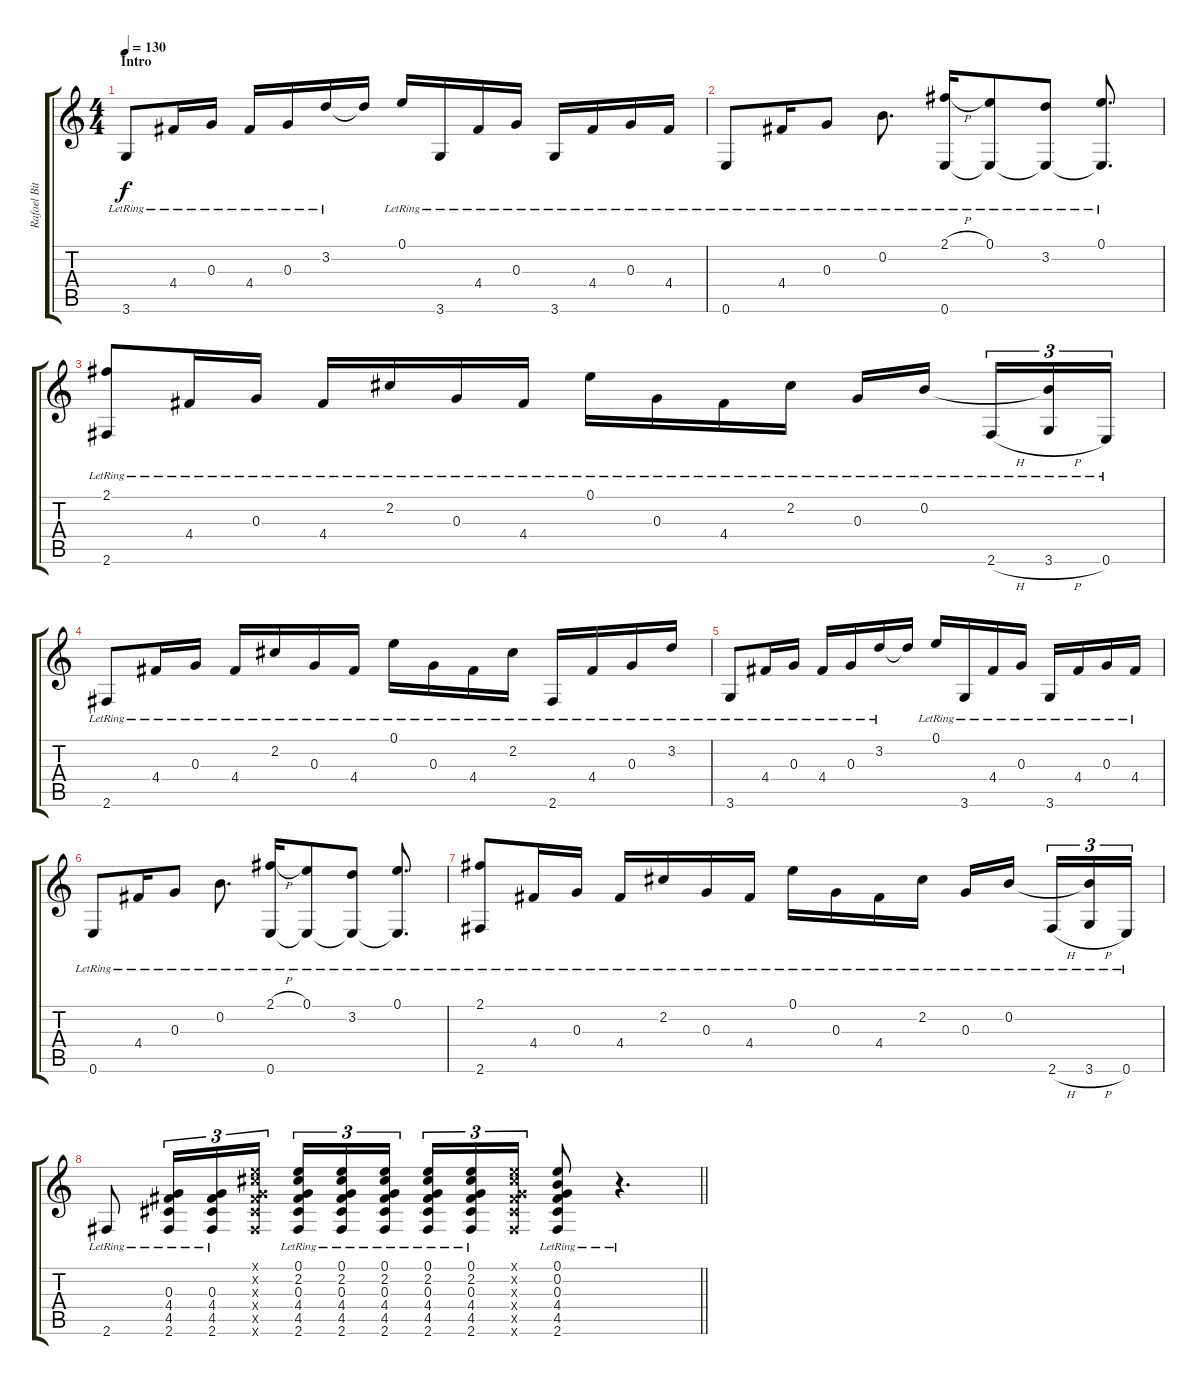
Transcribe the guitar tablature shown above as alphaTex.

\track ("Rafael Bittencourt" "Rafael Bit") {instrument acousticguitarnylon}
\staff {score tabs}
\tuning (E4 B3 G3 D3 A2 E2) {hide}
\ts (4 4)
\section ("" "Intro")
\tempo 130
\clef g2
\ks c
3.6{lr}.8{dy f} 4.4{lr}.16 0.3{lr}.16 4.4{lr}.16 0.3{lr}.16 3.2{lr}.16 3.2{t}.16 0.1{lr}.16 3.6{lr}.16 4.4{lr}.16 0.3{lr}.16 3.6{lr}.16 4.4{lr}.16 0.3{lr}.16 4.4{lr}.16 |
0.6{lr}.8 4.4{lr}.16 0.3{lr}.8 0.2{lr}.8{d} (2.1{h lr} 0.6).16 (0.1{lr} 0.6{t}).8 (3.2{lr} 0.6{t}).8 (0.1{lr} 0.6{t}).8{d} |
(2.1 2.6{lr}).8 4.4{lr}.16 0.3{lr}.16 4.4{lr}.16 2.2{lr}.16 0.3{lr}.16 4.4{lr}.16 0.1{lr}.16 0.3{lr}.16 4.4{lr}.16 2.2{lr}.16 0.3{lr}.16 0.2{lr}.16{beam splitsecondary} 2.6{h lr}.16{tu (3 2)} (0.2{t} 3.6{h lr}).16{tu (3 2)} 0.6{lr}.16{tu (3 2)} |
2.6{lr}.8 4.4{lr}.16 0.3{lr}.16 4.4{lr}.16 2.2{lr}.16 0.3{lr}.16 4.4{lr}.16 0.1{lr}.16 0.3{lr}.16 4.4{lr}.16 2.2{lr}.16 2.6{lr}.16 4.4{lr}.16 0.3{lr}.16 3.2{lr}.16 |
3.6{lr}.8 4.4{lr}.16 0.3{lr}.16 4.4{lr}.16 0.3{lr}.16 3.2{lr}.16 3.2{t}.16 0.1{lr}.16 3.6{lr}.16 4.4{lr}.16 0.3{lr}.16 3.6{lr}.16 4.4{lr}.16 0.3{lr}.16 4.4{lr}.16 |
0.6{lr}.8 4.4{lr}.16 0.3{lr}.8 0.2{lr}.8{d} (2.1{h lr} 0.6).16 (0.1{lr} 0.6{t}).8 (3.2{lr} 0.6{t}).8 (0.1{lr} 0.6{t}).8{d} |
(2.1 2.6{lr}).8 4.4{lr}.16 0.3{lr}.16 4.4{lr}.16 2.2{lr}.16 0.3{lr}.16 4.4{lr}.16 0.1{lr}.16 0.3{lr}.16 4.4{lr}.16 2.2{lr}.16 0.3{lr}.16 0.2{lr}.16{beam splitsecondary} 2.6{h lr}.16{tu (3 2)} (0.2{t} 3.6{h lr}).16{tu (3 2)} 0.6{lr}.16{tu (3 2)} |
\barLineRight lightlight
2.6{lr}.8 (0.3{lr} 4.4{lr} 4.5{lr} 2.6{lr}).16{tu (3 2)} (0.3{lr} 4.4{lr} 4.5{lr} 2.6{lr}).16{tu (3 2)} (0.1{x} 2.2{x} 0.3{x} 4.4{x} 4.5{x} 2.6{x}).16{tu (3 2)} (0.1{lr} 2.2{lr} 0.3{lr} 4.4{lr} 4.5{lr} 2.6{lr}).16{tu (3 2)} (0.1{lr} 2.2{lr} 0.3{lr} 4.4{lr} 4.5{lr} 2.6{lr}).16{tu (3 2)} (0.1{lr} 2.2{lr} 0.3{lr} 4.4{lr} 4.5{lr} 2.6{lr}).16{tu (3 2) beam splitsecondary} (0.1{lr} 2.2{lr} 0.3{lr} 4.4{lr} 4.5{lr} 2.6{lr}).16{tu (3 2)} (0.1{lr} 2.2{lr} 0.3{lr} 4.4{lr} 4.5{lr} 2.6{lr}).16{tu (3 2)} (0.1{x} 2.2{x} 0.3{x} 4.4{x} 4.5{x} 2.6{x}).16{tu (3 2)} (0.1{lr} 0.2{lr} 0.3{lr} 4.4{lr} 4.5{lr} 2.6{lr}).8 r.4{d}
